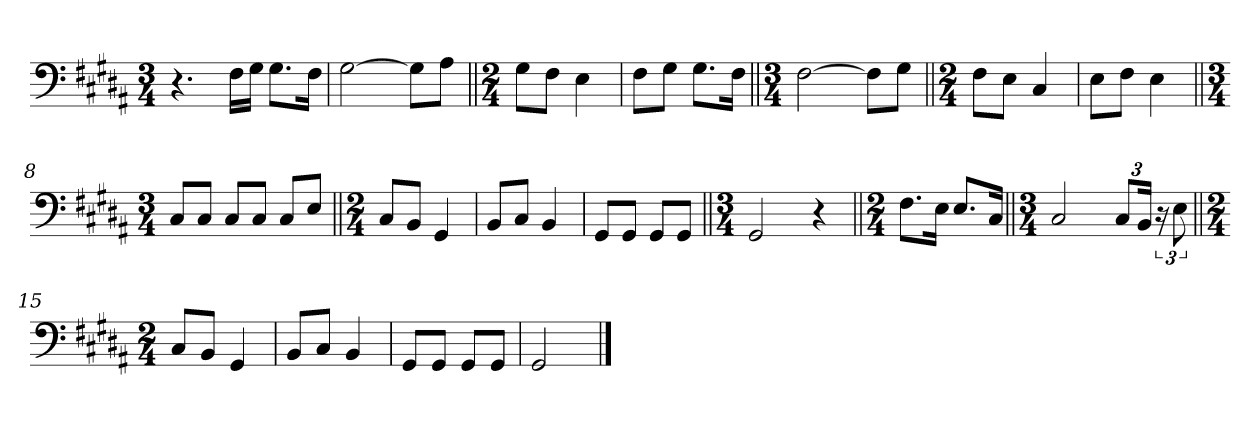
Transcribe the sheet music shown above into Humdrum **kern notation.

**kern
*part1
*staff1
*clefF4
*k[f#c#g#d#a#]
*M3/4
=1
4.r
16F#\LL
16G#\JJ
8.G#\L
16F#\Jk
=2
[2G#\
8G#\L]
8A#\J
=3||
*M2/4
8G#\L
8F#\J
4E\
=4
8F#\L
8G#\J
8.G#\L
16F#\Jk
=5||
*M3/4
[2F#\
8F#\L]
8G#\J
=6||
*M2/4
8F#\L
8E\J
4C#/
=7
8E\L
8F#\J
4E\
=8||
*M3/4
8C#/L
8C#/J
8C#/L
8C#/J
8C#/L
8E/J
=9||
*M2/4
8C#/L
8BB/J
4GG#/
=10
8BB/L
8C#/J
4BB/
=11
8GG#/L
8GG#/J
8GG#/L
8GG#/J
=12||
*M3/4
2GG#/
4r
=13||
*M2/4
8.F#\L
16E\Jk
8.E/L
16C#/Jk
=14||
*M3/4
2C#/
12C#/L
24BB/Jk
24r
12E\
=15||
*M2/4
8C#/L
8BB/J
4GG#/
=16
8BB/L
8C#/J
4BB/
=17
8GG#/L
8GG#/J
8GG#/L
8GG#/J
=18
2GG#/
==
*-
